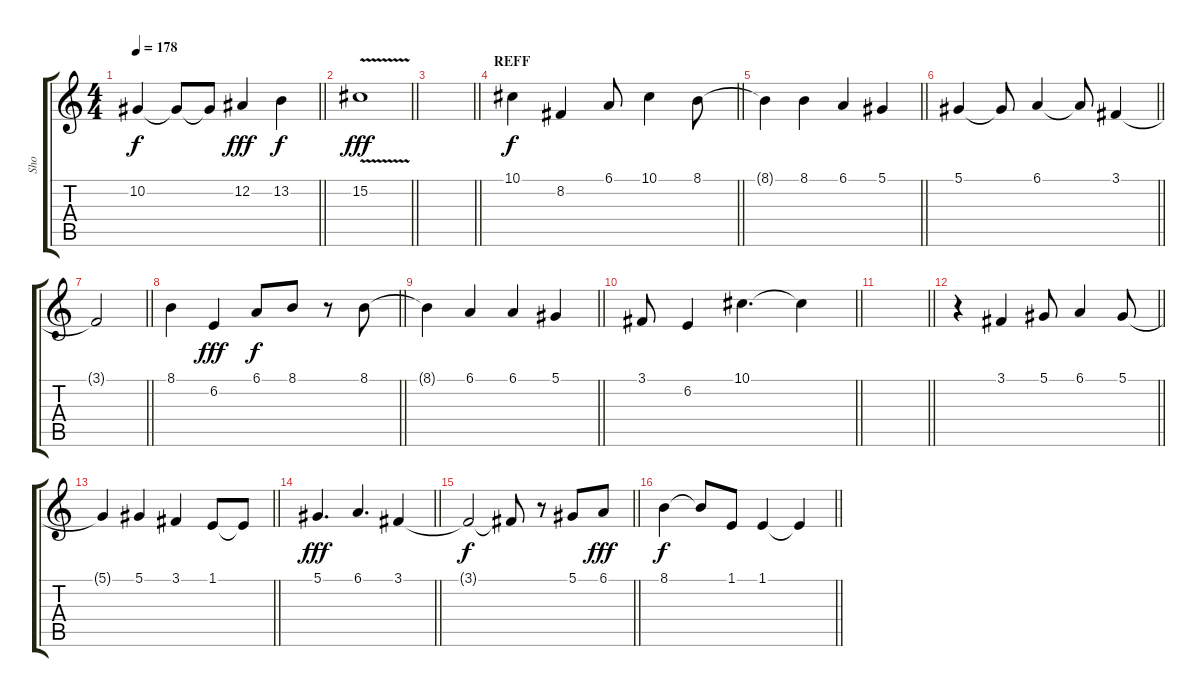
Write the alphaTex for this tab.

\track ("Sho" "Sho") {instrument sopranosax}
\staff {score tabs}
\tuning (Eb4 Bb3 Gb3 Db3 Ab2 Eb2) {hide}
\ts (4 4)
\tempo 178
\clef g2
\barLineRight lightlight
\ks c
10.2.4{dy f} 10.2{t}.8 10.2{t}.8 12.2.4{dy fff} 13.2.4{dy f} |
\barLineRight lightlight
15.2{v}.1{dy fff} |
\barLineRight lightlight
|
\section ("" "REFF")
\barLineRight lightlight
10.1.4{dy f} 8.2.4 6.1.8 10.1.4 8.1.8 |
\barLineRight lightlight
8.1{t}.4 8.1.4 6.1.4 5.1.4 |
\barLineRight lightlight
5.1.4 5.1{t}.8 6.1.4 6.1{t}.8 3.1.4 |
\barLineRight lightlight
3.1{t}.2 |
\barLineRight lightlight
8.1.4 6.2.4{dy fff} 6.1.8{dy f} 8.1.8 r.8 8.1.8 |
\barLineRight lightlight
8.1{t}.4 6.1.4 6.1.4 5.1.4 |
\barLineRight lightlight
3.1.8 6.2.4 10.1.4{d} 10.1{t}.4 |
\barLineRight lightlight
|
\barLineRight lightlight
r.4 3.1.4 5.1.8 6.1.4 5.1.8 |
\barLineRight lightlight
5.1{t}.4 5.1.4 3.1.4 1.1.8 1.1{t}.8 |
\barLineRight lightlight
5.1.4{d dy fff} 6.1.4{d} 3.1.4 |
\barLineRight lightlight
3.1{t}.2{dy f} 3.1{t}.8 r.8 5.1.8 6.1.8{dy fff} |
\barLineRight lightlight
8.1.4{dy f} 8.1{t}.8 1.1.8 1.1.4 1.1{t}.4
